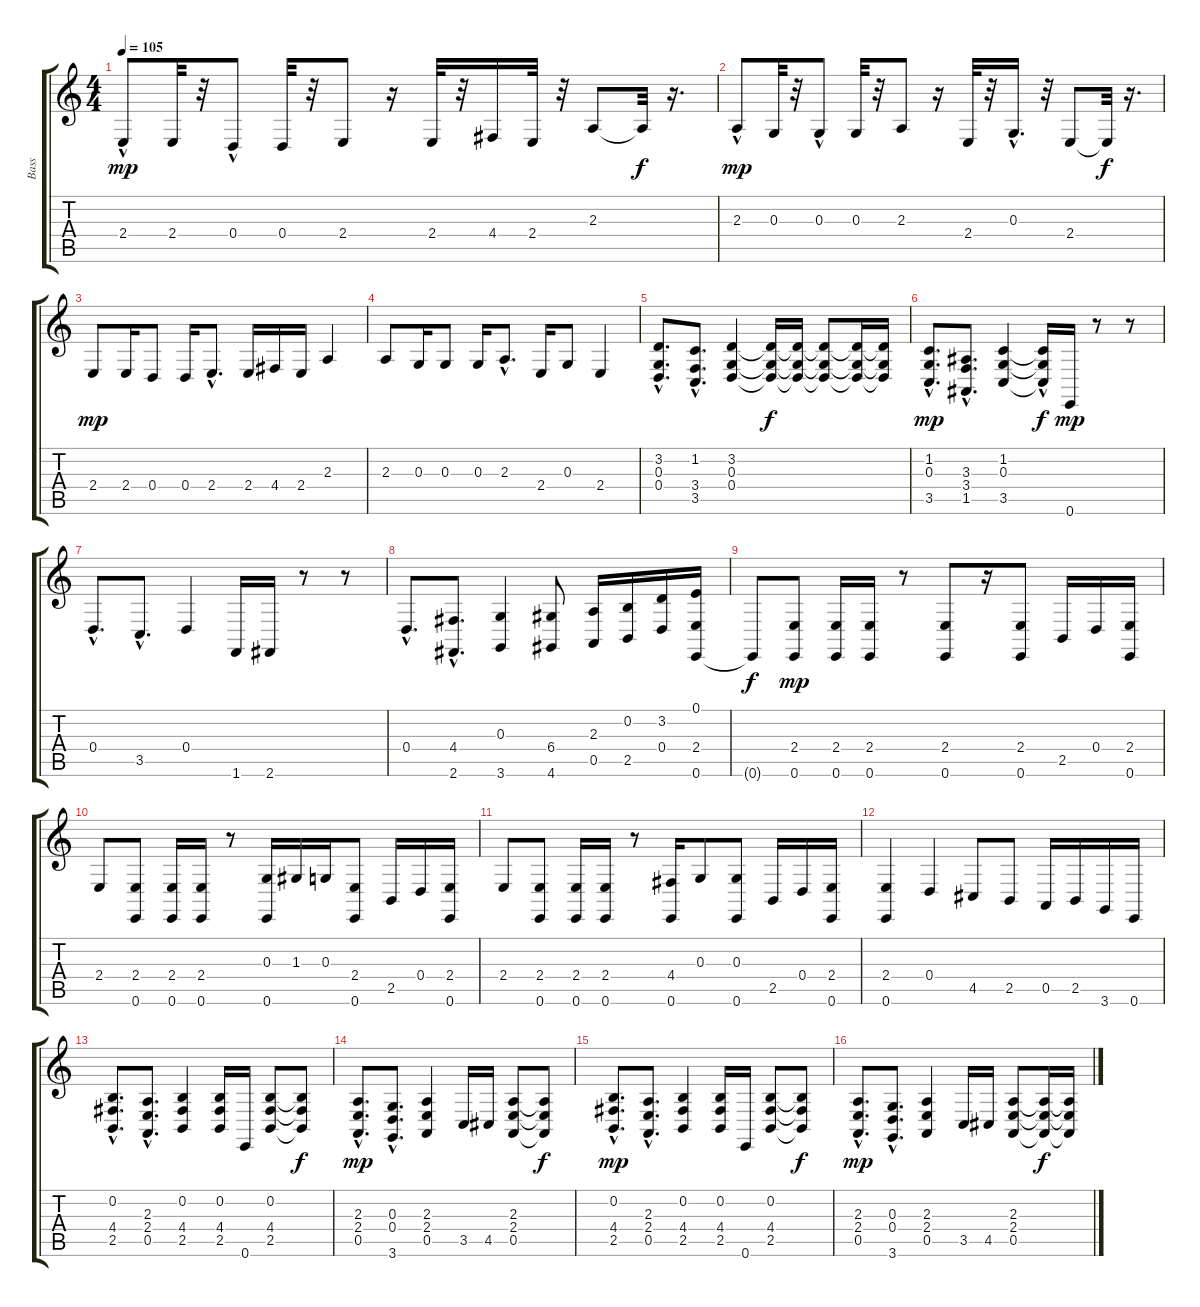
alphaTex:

\track ("Bass" "Bass") {instrument electricgrandpiano}
\staff {score tabs}
\tuning (E4 B3 G3 D3 A2 E2) {hide}
\ts (4 4)
\tempo 105
\clef g2
\ks c
2.4{hac}.8{dy mp} 2.4.32 r.32 0.4{hac}.8 0.4.32 r.32 2.4.8 r.16 2.4.32 r.32 4.4.16 2.4.32 r.32 2.3.8 2.3{t}.32{dy f} r.16{d} |
2.3{hac}.8{dy mp} 0.3.32 r.32 0.3{hac}.8 0.3.32 r.32 2.3.8 r.16 2.4.32 r.32 0.3{hac}.16{d} r.32 2.4.8 2.4{t}.32{dy f} r.16{d} |
2.4.8{dy mp} 2.4.16 0.4.8 0.4.16 2.4{hac}.8{d} 2.4.16 4.4.16 2.4.16 2.3.4 |
2.3.8 0.3.16 0.3.8 0.3.16 2.3{hac}.8{d} 2.4.16 0.3.8 2.4.4 |
(3.2{hac} 0.3{hac} 0.4{hac}).8{d} (1.2{hac} 3.4{hac} 3.5{hac}).8{d} (3.2 0.3 0.4).4 (3.2{t} 0.3{t} 0.4{t}).16{dy f} (3.2{t} 0.3{t} 0.4{t}).16 (3.2{t} 0.3{t} 0.4{t}).8 (3.2{t} 0.3{t} 0.4{t}).16 (3.2{t} 0.3{t} 0.4{t}).16 |
(1.2{hac} 0.3{hac} 3.5{hac}).8{d dy mp} (3.3{hac} 3.4{hac} 1.5{hac}).8{d} (1.2 0.3 3.5).4 (1.2{hac t} 0.3{hac t} 3.5{hac t}).16{dy f} 0.6.16{dy mp} r.8 r.8 |
0.4{hac}.8{d} 3.5{hac}.8{d} 0.4.4 1.6.16 2.6.16 r.8 r.8 |
0.4{hac}.8{d} (4.4{hac} 2.6{hac}).8{d} (0.3 3.6).4 (6.4 4.6).8 (2.3 0.5).16 (0.2 2.5).16 (3.2 0.4).16 (0.1 2.4 0.6).16 |
0.6{t}.8{dy f} (2.4 0.6).8{dy mp} (2.4 0.6).16 (2.4 0.6).16 r.8 (2.4 0.6).8 r.16 (2.4 0.6).8 2.5.16 0.4.16 (2.4 0.6).16 |
2.4.8 (2.4 0.6).8 (2.4 0.6).16 (2.4 0.6).16 r.8 (0.3 0.6).16 1.3.16 0.3.16 (2.4 0.6).8 2.5.16 0.4.16 (2.4 0.6).16 |
2.4.8 (2.4 0.6).8 (2.4 0.6).16 (2.4 0.6).16 r.8 (4.4 0.6).16 0.3.8 (0.3 0.6).8 2.5.16 0.4.16 (2.4 0.6).16 |
(2.4 0.6).4 0.4.4 4.5.8 2.5.8 0.5.16 2.5.16 3.6.16 0.6.16 |
(0.2{hac} 4.4{hac} 2.5{hac}).8{d} (2.3{hac} 2.4{hac} 0.5{hac}).8{d} (0.2 4.4 2.5).4 (0.2 4.4 2.5).16 0.6.16 (0.2 4.4 2.5).8 (0.2{t} 4.4{t} 2.5{t}).8{dy f} |
(2.3{hac} 2.4{hac} 0.5{hac}).8{d dy mp} (0.3{hac} 0.4{hac} 3.6{hac}).8{d} (2.3 2.4 0.5).4 3.5.16 4.5.16 (2.3 2.4 0.5).8 (2.3{t} 2.4{t} 0.5{t}).8{dy f} |
(0.2{hac} 4.4{hac} 2.5{hac}).8{d dy mp} (2.3{hac} 2.4{hac} 0.5{hac}).8{d} (0.2 4.4 2.5).4 (0.2 4.4 2.5).16 0.6.16 (0.2 4.4 2.5).8 (0.2{t} 4.4{t} 2.5{t}).8{dy f} |
(2.3{hac} 2.4{hac} 0.5{hac}).8{d dy mp} (0.3{hac} 0.4{hac} 3.6{hac}).8{d} (2.3 2.4 0.5).4 3.5.16 4.5.16 (2.3 2.4 0.5).8 (2.3{t} 2.4{t} 0.5{t}).16{dy f} (2.3{t} 2.4{t} 0.5{t}).16
